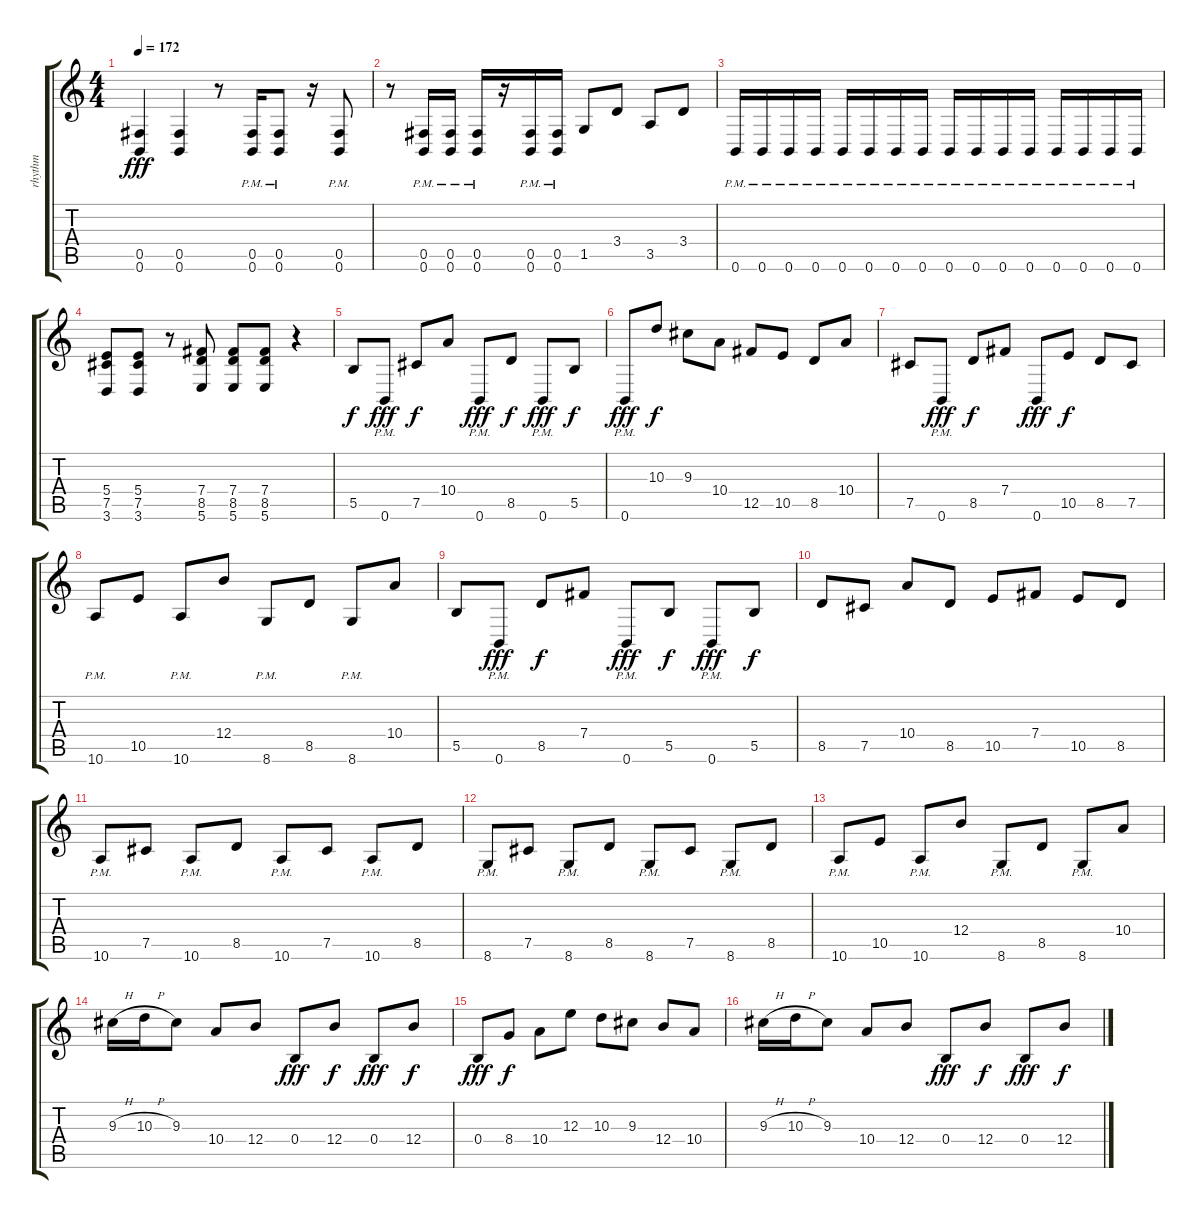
\track ("rhythm" "rhythm") {instrument distortionguitar}
\staff {score tabs}
\tuning (Db4 Ab3 E3 B2 Gb2 B1) {hide}
\ts (4 4)
\tempo 172
\clef g2
\ks c
(0.5 0.6).4{dy fff} (0.5 0.6).4 r.8 (0.5{pm} 0.6{pm}).16 (0.5{pm} 0.6{pm}).8 r.16 (0.5{pm} 0.6{pm}).8 |
r.8 (0.5{pm} 0.6{pm}).16 (0.5{pm} 0.6{pm}).16 (0.5{pm} 0.6{pm}).16 r.16 (0.5{pm} 0.6{pm}).16 (0.5{pm} 0.6{pm}).16 1.5.8 3.4.8 3.5.8 3.4.8 |
0.6{pm}.16 0.6{pm}.16 0.6{pm}.16 0.6{pm}.16 0.6{pm}.16 0.6{pm}.16 0.6{pm}.16 0.6{pm}.16 0.6{pm}.16 0.6{pm}.16 0.6{pm}.16 0.6{pm}.16 0.6{pm}.16 0.6{pm}.16 0.6{pm}.16 0.6{pm}.16 |
(5.4 7.5 3.6).8 (5.4 7.5 3.6).8 r.8 (7.4 8.5 5.6).8 (7.4 8.5 5.6).8 (7.4 8.5 5.6).8 r.4 |
5.5.8{dy f} 0.6{pm}.8{dy fff} 7.5.8{dy f} 10.4.8 0.6{pm}.8{dy fff} 8.5.8{dy f} 0.6{pm}.8{dy fff} 5.5.8{dy f} |
0.6{pm}.8{dy fff} 10.3.8{dy f} 9.3.8 10.4.8 12.5.8 10.5.8 8.5.8 10.4.8 |
7.5.8 0.6{pm}.8{dy fff} 8.5.8{dy f} 7.4.8 0.6.8{dy fff} 10.5.8{dy f} 8.5.8 7.5.8 |
10.6{pm}.8 10.5.8 10.6{pm}.8 12.4.8 8.6{pm}.8 8.5.8 8.6{pm}.8 10.4.8 |
5.5.8 0.6{pm}.8{dy fff} 8.5.8{dy f} 7.4.8 0.6{pm}.8{dy fff} 5.5.8{dy f} 0.6{pm}.8{dy fff} 5.5.8{dy f} |
8.5.8 7.5.8 10.4.8 8.5.8 10.5.8 7.4.8 10.5.8 8.5.8 |
10.6{pm}.8 7.5.8 10.6{pm}.8 8.5.8 10.6{pm}.8 7.5.8 10.6{pm}.8 8.5.8 |
8.6{pm}.8 7.5.8 8.6{pm}.8 8.5.8 8.6{pm}.8 7.5.8 8.6{pm}.8 8.5.8 |
10.6{pm}.8 10.5.8 10.6{pm}.8 12.4.8 8.6{pm}.8 8.5.8 8.6{pm}.8 10.4.8 |
9.3{h}.16 10.3{h}.16 9.3.8 10.4.8 12.4.8 0.4.8{dy fff} 12.4.8{dy f} 0.4.8{dy fff} 12.4.8{dy f} |
0.4.8{dy fff} 8.4.8{dy f} 10.4.8 12.3.8 10.3.8 9.3.8 12.4.8 10.4.8 |
9.3{h}.16 10.3{h}.16 9.3.8 10.4.8 12.4.8 0.4.8{dy fff} 12.4.8{dy f} 0.4.8{dy fff} 12.4.8{dy f}
